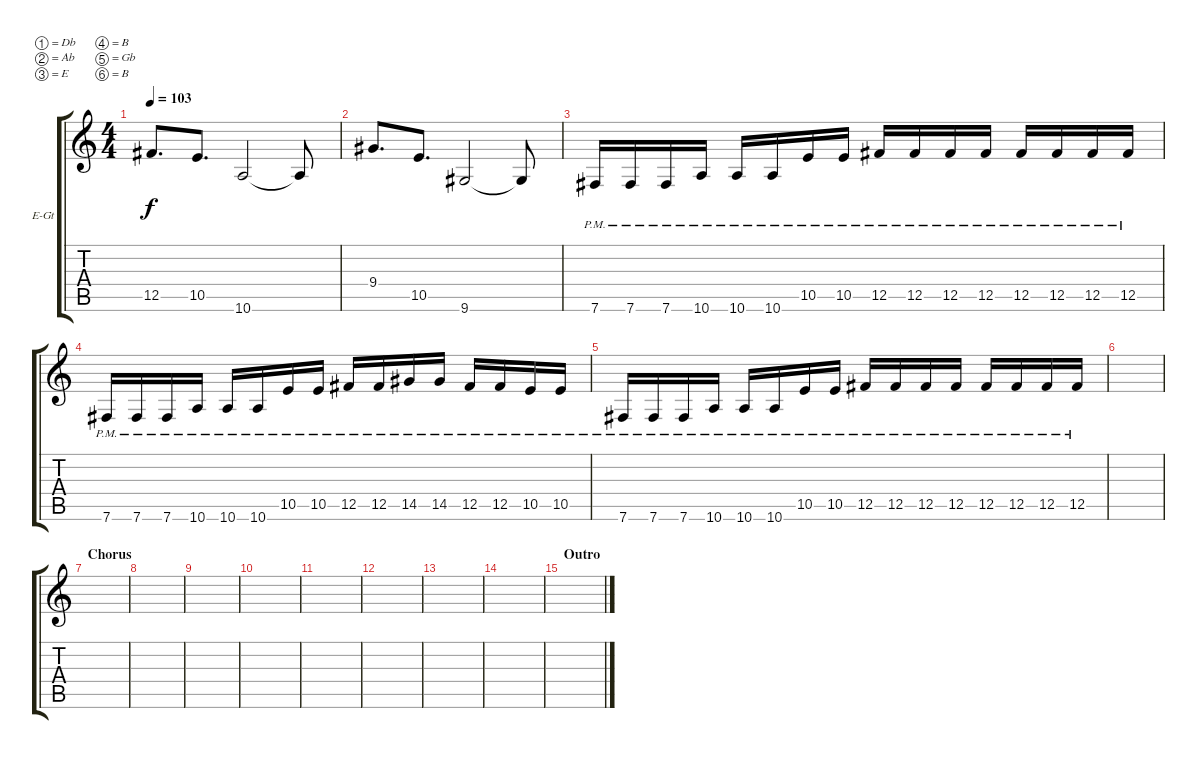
\bracketExtendMode groupsimilarinstruments
\firstSystemTrackNameOrientation horizontal
\otherSystemsTrackNameOrientation horizontal
\track ("Ру - clean" "E-Gt") {instrument electricguitarclean}
\staff {score tabs}
\tuning (Db4 Ab3 E3 B2 Gb2 B1)
\ts (4 4)
\tempo 103
\clef g2
\scale
0.333333
\ks c
12.5.8{d dy f} 10.5.8{d} 10.6.2 10.6{t}.8 |
\scale
0.333333 9.4.8{d} 10.5.8{d} 9.6.2 9.6{t}.8 |
\scale
0.333333 7.6{pm}.16 7.6{pm}.16 7.6{pm}.16 10.6{pm}.16 10.6{pm}.16 10.6{pm}.16 10.5{pm}.16 10.5{pm}.16 12.5{pm}.16 12.5{pm}.16 12.5{pm}.16 12.5{pm}.16 12.5{pm}.16 12.5{pm}.16 12.5{pm}.16 12.5{pm}.16 |
\scale
0.333333 7.6{pm}.16 7.6{pm}.16 7.6{pm}.16 10.6{pm}.16 10.6{pm}.16 10.6{pm}.16 10.5{pm}.16 10.5{pm}.16 12.5{pm}.16 12.5{pm}.16 14.5{pm}.16 14.5{pm}.16 12.5{pm}.16 12.5{pm}.16 10.5{pm}.16 10.5{pm}.16 |
\scale
0.333333 7.6{pm}.16 7.6{pm}.16 7.6{pm}.16 10.6{pm}.16 10.6{pm}.16 10.6{pm}.16 10.5{pm}.16 10.5{pm}.16 12.5{pm}.16 12.5{pm}.16 12.5{pm}.16 12.5{pm}.16 12.5{pm}.16 12.5{pm}.16 12.5{pm}.16 12.5{pm}.16 |
|
\section ("" "Chorus")
|
|
|
|
|
|
|
|
\section ("" "Outro")
